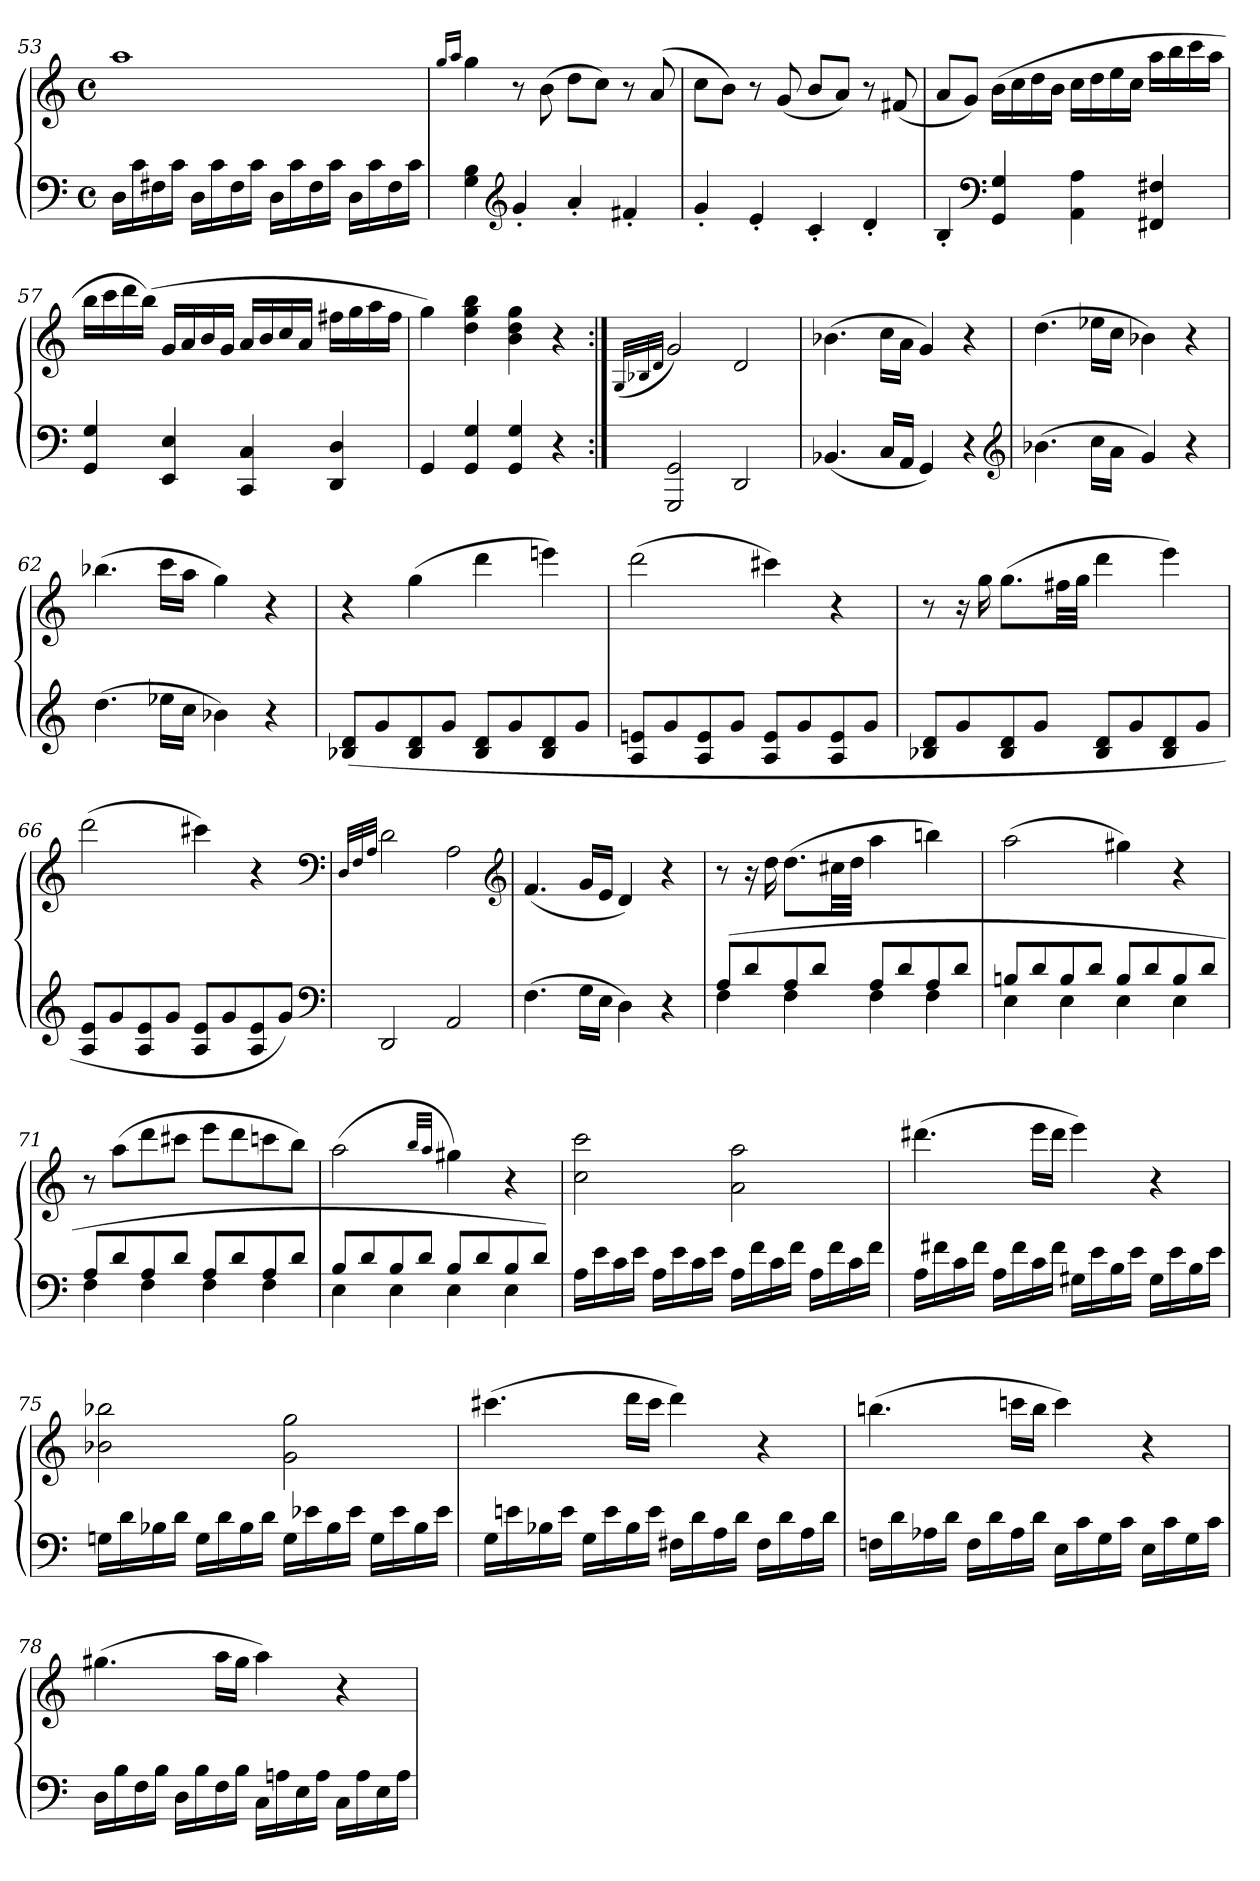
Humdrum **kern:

**kern	**kern
*part1	*part1
*staff2	*staff1
*clefF4	*clefG2
*k[]	*k[]
*C:	*C:
*M4/4	*M4/4
*met(c)	*met(c)
=53	=53
16D\LL	1aa
16c\	.
16F#X\	.
16c\JJ	.
16D\LL	.
16c\	.
16F#\	.
16c\JJ	.
16D\LL	.
16c\	.
16F#\	.
16c\JJ	.
16D\LL	.
16c\	.
16F#\	.
16c\JJ	.
=54	=54
.	16qgg/LL
.	16qaa/JJ
4G\ 4B\	4gg\
*clefG2	*
4g'/	8r
.	(8b\
4a'/	8dd\L
.	8cc\J)
4f#X'/	8r
.	(8a/
=55	=55
4g'/	8cc\L
.	8b\J)
4e'/	8r
.	(8g/
4c'/	8b/L
.	8a/J)
4d'/	8r
.	(8f#X/
=56	=56
4B'/	8a/L
.	8g/J)
*clefF4	*
4GG/ 4G/	(16b\LL
.	16cc\
.	16dd\
.	16b\JJ
4AA\ 4A\	16cc\LL
.	16dd\
.	16ee\
.	16cc\JJ
4FF#X/ 4F#X/	16aa\LL
.	16bb\
.	16ccc\
.	16aa\JJ
=57	=57
4GG/ 4G/	16bb\LL
.	16ccc\
.	16ddd\
.	(16bb\JJ)
4EE/ 4E/	16g/LL
.	16a/
.	16b/
.	16g/JJ
4CC/ 4C/	16a/LL
.	16b/
.	16cc/
.	16a/JJ
4DD/ 4D/	16ff#X\LL
.	16gg\
.	16aa\
.	16ff#\JJ
=58	=58
4GG/	4gg\)
4GG/ 4G/	4dd\ 4gg\ 4bb\
4GG/ 4G/	4b\ 4dd\ 4gg\
4r	4r
=59:|!	=59:|!
.	(32qG/LLL
.	32qB-X/
.	32qd/JJJ
2GGG/ 2GG/	2g/)
2DD/	2d/
=60	=60
(4.BB-X/	(4.b-X\
16C/LL	16cc\LL
16AA/JJ	16a\JJ
4GG/)	4g/)
4r	4r
*clefG2	*
=61	=61
(4.b-X\	(4.dd\
16cc\LL	16ee-X\LL
16a\JJ	16cc\JJ
4g/)	4b-X\)
4r	4r
=62	=62
(4.dd\	(4.bb-X\
16ee-X\LL	16ccc\LL
16cc\JJ	16aa\JJ
4b-X\)	4gg\)
4r	4r
=63	=63
(8B-X/ 8d/L	4r
8g/	.
8B-/ 8d/	(4gg\
8g/J	.
8B-/ 8d/L	4ddd\
8g/	.
8B-/ 8d/	4eeen\)
8g/J	.
=64	=64
8A/ 8en/L	(2ddd\
8g/	.
8A/ 8e/	.
8g/J	.
8A/ 8e/L	4ccc#X\)
8g/	.
8A/ 8e/	4r
8g/J	.
=65	=65
8B-X/ 8d/L	8r
8g/	16r
.	16gg\
8B-/ 8d/	(8.gg\L
8g/J	.
.	32ff#X\LL
.	32gg\JJJ
8B-/ 8d/L	4ddd\
8g/	.
8B-/ 8d/	4eee\)
8g/J	.
=66	=66
8A/ 8e/L	(2ddd\
8g/	.
8A/ 8e/	.
8g/J	.
8A/ 8e/L	4ccc#X\)
8g/	.
8A/ 8e/	4r
8g/J)	.
*clefF4	*clefF4
=67	=67
.	32qD/LLL
.	32qF/
.	32qA/JJJ
2DD/	2d\
2AA/	2A\
*	*clefG2
=68	=68
(4.F\	(4.f/
16G\LL	16g/LL
16E\JJ	16e/JJ
4D\)	4d/)
4r	4r
=69	=69
*^	*
(8A/L	4F\	8r
8d/	.	16r
.	.	16dd\
8A/	4F\	(8.dd\L
8d/J	.	.
.	.	32cc#X\LL
.	.	32dd\JJJ
8A/L	4F\	4aa\
8d/	.	.
8A/	4F\	4bbn\)
8d/J	.	.
=70	=70	=70
8Bn/L	4E\	(2aa\
8d/	.	.
8B/	4E\	.
8d/J	.	.
8B/L	4E\	4gg#X\)
8d/	.	.
8B/	4E\	4r
8d/J	.	.
=71	=71	=71
8A/L	4F\	8r
8d/	.	(8aa\L
8A/	4F\	8ddd\
8d/J	.	8ccc#X\J
8A/L	4F\	8eee\L
8d/	.	8ddd\
8A/	4F\	8cccn\
8d/J	.	8bb\J)
=72	=72	=72
8B/L	4E\	(2aa\
8d/	.	.
8B/	4E\	.
8d/J	.	.
.	.	32qbb/LLL
.	.	32qaa/JJJ
8B/L	4E\	4gg#X\)
8d/	.	.
8B/	4E\	4r
8d/J)	.	.
*v	*v	*
=73	=73
16A\LL	2cc\ 2ccc\
16e\	.
16c\	.
16e\JJ	.
16A\LL	.
16e\	.
16c\	.
16e\JJ	.
16A\LL	2a\ 2aa\
16f\	.
16c\	.
16f\JJ	.
16A\LL	.
16f\	.
16c\	.
16f\JJ	.
=74	=74
16A\LL	(4.ddd#X\
16f#X\	.
16c\	.
16f#\JJ	.
16A\LL	.
16f#\	.
16c\	16eee\LL
16f#\JJ	16ddd#\JJ
16G#X\LL	4eee\)
16e\	.
16B\	.
16e\JJ	.
16G#\LL	4r
16e\	.
16B\	.
16e\JJ	.
=75	=75
16Gn\LL	2b-X\ 2bb-X\
16d\	.
16B-X\	.
16d\JJ	.
16G\LL	.
16d\	.
16B-\	.
16d\JJ	.
16G\LL	2g\ 2gg\
16e-X\	.
16B-\	.
16e-\JJ	.
16G\LL	.
16e-\	.
16B-\	.
16e-\JJ	.
=76	=76
16G\LL	(4.ccc#X\
16en\	.
16B-X\	.
16e\JJ	.
16G\LL	.
16e\	.
16B-\	16ddd\LL
16e\JJ	16ccc#\JJ
16F#X\LL	4ddd\)
16d\	.
16A\	.
16d\JJ	.
16F#\LL	4r
16d\	.
16A\	.
16d\JJ	.
=77	=77
16Fn\LL	(4.bbn\
16d\	.
16A-X\	.
16d\JJ	.
16F\LL	.
16d\	.
16A-\	16cccn\LL
16d\JJ	16bb\JJ
16E\LL	4ccc\)
16c\	.
16G\	.
16c\JJ	.
16E\LL	4r
16c\	.
16G\	.
16c\JJ	.
=78	=78
16D\LL	(4.gg#X\
16B\	.
16F\	.
16B\JJ	.
16D\LL	.
16B\	.
16F\	16aa\LL
16B\JJ	16gg#\JJ
16C\LL	4aa\)
16An\	.
16E\	.
16A\JJ	.
16C\LL	4r
16A\	.
16E\	.
16A\JJ	.
=	=
*-	*-
